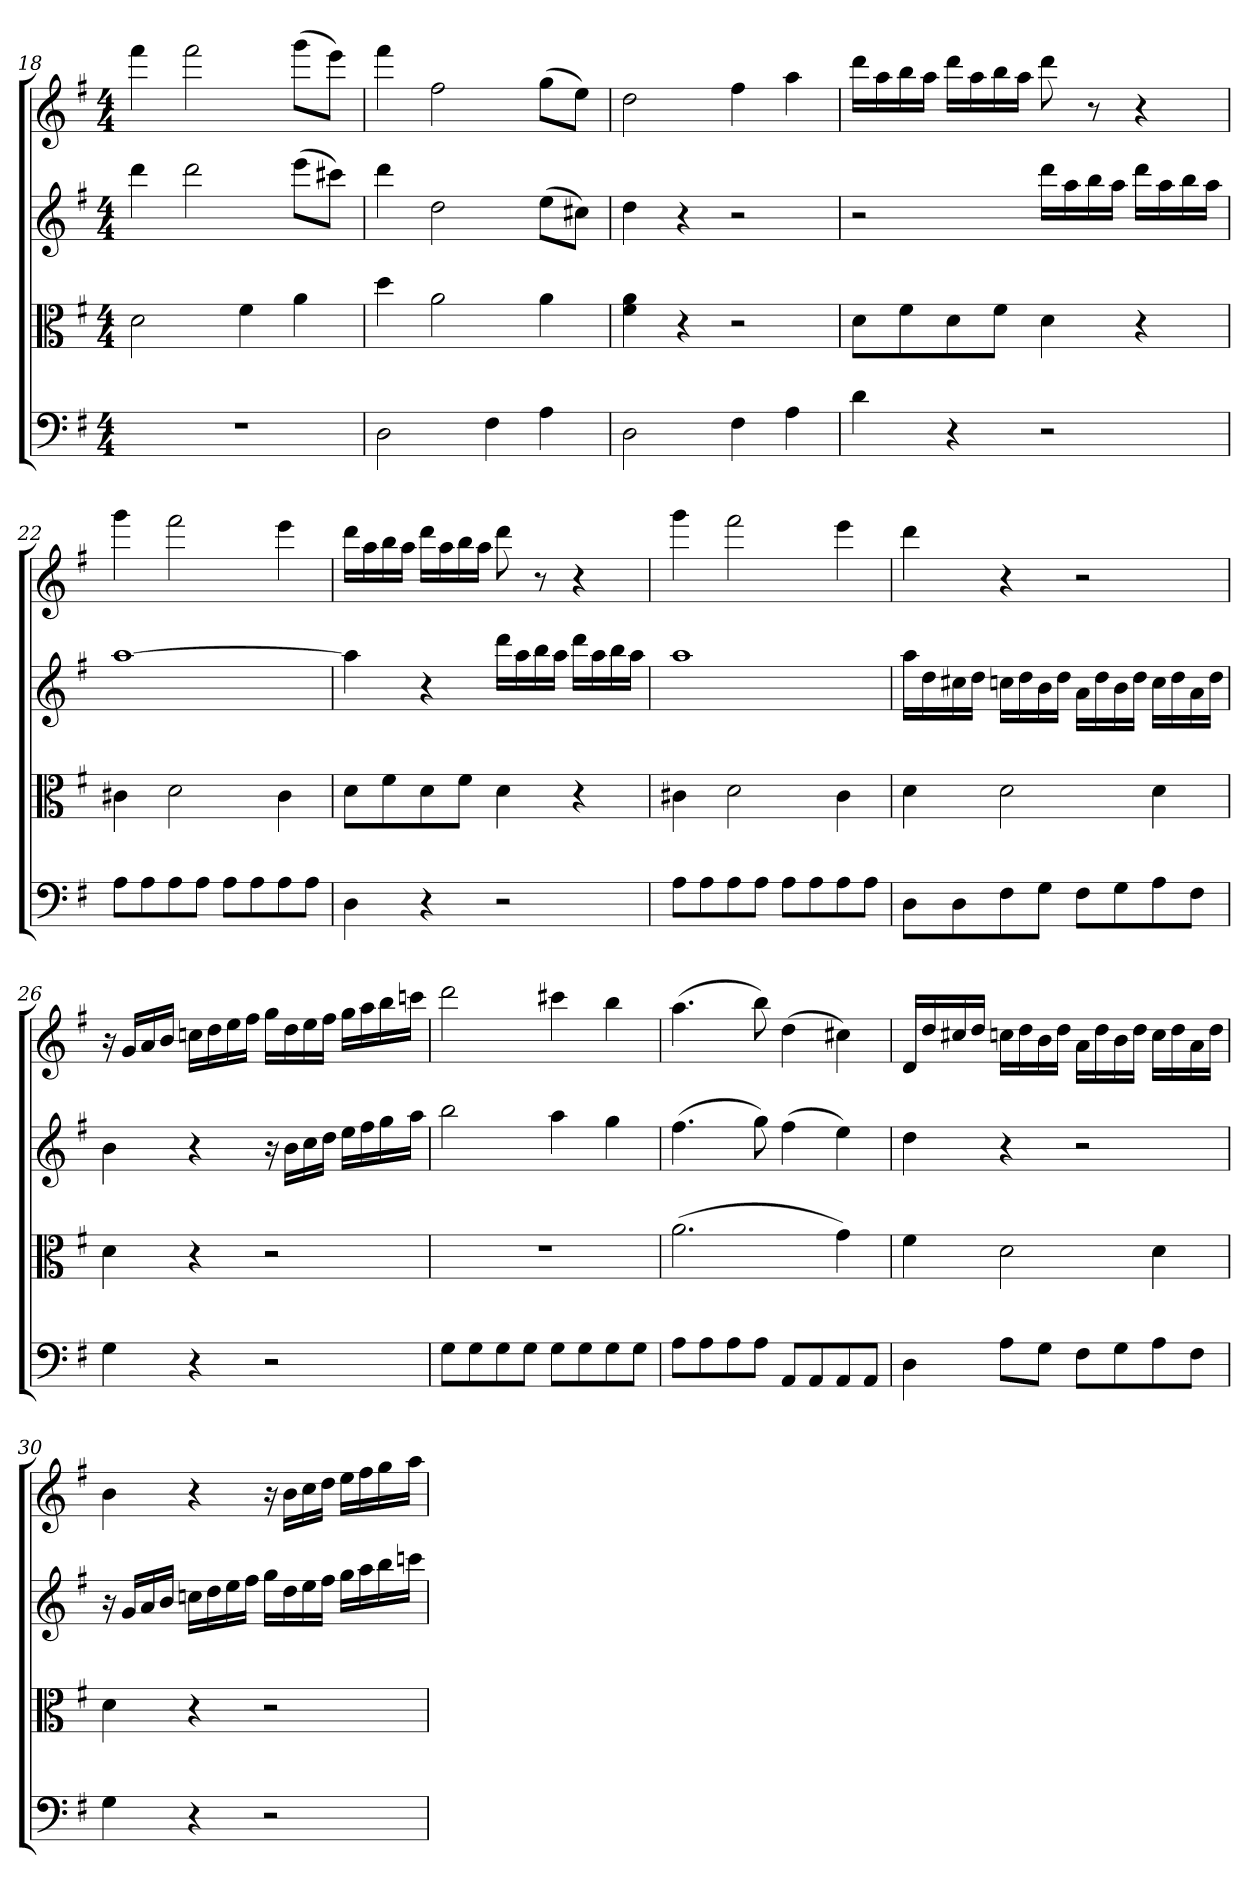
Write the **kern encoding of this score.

**kern	**kern	**kern	**kern
*part4	*part3	*part2	*part1
*staff4	*staff3	*staff2	*staff1
*clefF4	*clefC3	*clefG2	*clefG2
*k[f#]	*k[f#]	*k[f#]	*k[f#]
*G:	*G:	*G:	*G:
*M4/4	*M4/4	*M4/4	*M4/4
=18	=18	=18	=18
1r	2d\	4ddd\	4fff#\
.	.	2ddd\	2fff#\
.	4f#\	.	.
.	4a\	(8eee\L	(8ggg\L
.	.	8ccc#X\J)	8eee\J)
=19	=19	=19	=19
2D\	4dd\	4ddd\	4fff#\
.	2a\	2dd\	2ff#\
4F#\	.	.	.
4A\	4a\	(8ee\L	(8gg\L
.	.	8cc#X\J)	8ee\J)
=20	=20	=20	=20
2D\	4f#\ 4a\	4dd\	2dd\
.	4r	4r	.
4F#\	2r	2r	4ff#\
4A\	.	.	4aa\
=21	=21	=21	=21
4d\	8d\L	2r	16ddd\LL
.	.	.	16aa\
.	8f#\	.	16bb\
.	.	.	16aa\JJ
4r	8d\	.	16ddd\LL
.	.	.	16aa\
.	8f#\J	.	16bb\
.	.	.	16aa\JJ
2r	4d\	16ddd\LL	8ddd\
.	.	16aa\	.
.	.	16bb\	8r
.	.	16aa\JJ	.
.	4r	16ddd\LL	4r
.	.	16aa\	.
.	.	16bb\	.
.	.	16aa\JJ	.
=22	=22	=22	=22
8A\L	4c#X\	[1aa\	4ggg\
8A\	.	.	.
8A\	2d\	.	2fff#\
8A\J	.	.	.
8A\L	.	.	.
8A\	.	.	.
8A\	4c#\	.	4eee\
8A\J	.	.	.
=23	=23	=23	=23
4D\	8d\L	4aa\]	16ddd\LL
.	.	.	16aa\
.	8f#\	.	16bb\
.	.	.	16aa\JJ
4r	8d\	4r	16ddd\LL
.	.	.	16aa\
.	8f#\J	.	16bb\
.	.	.	16aa\JJ
2r	4d\	16ddd\LL	8ddd\
.	.	16aa\	.
.	.	16bb\	8r
.	.	16aa\JJ	.
.	4r	16ddd\LL	4r
.	.	16aa\	.
.	.	16bb\	.
.	.	16aa\JJ	.
=24	=24	=24	=24
8A\L	4c#X\	1aa\	4ggg\
8A\	.	.	.
8A\	2d\	.	2fff#\
8A\J	.	.	.
8A\L	.	.	.
8A\	.	.	.
8A\	4c#\	.	4eee\
8A\J	.	.	.
=25	=25	=25	=25
8D\L	4d\	16aa\LL	4ddd\
.	.	16dd\	.
8D\	.	16cc#X\	.
.	.	16dd\JJ	.
8F#\	2d\	16ccn\LL	4r
.	.	16dd\	.
8G\J	.	16b\	.
.	.	16dd\JJ	.
8F#\L	.	16a\LL	2r
.	.	16dd\	.
8G\	.	16b\	.
.	.	16dd\JJ	.
8A\	4d\	16cc\LL	.
.	.	16dd\	.
8F#\J	.	16a\	.
.	.	16dd\JJ	.
=26	=26	=26	=26
4G\	4d\	4b\	16r
.	.	.	16g/LL
.	.	.	16a/
.	.	.	16b/JJ
4r	4r	4r	16ccn\LL
.	.	.	16dd\
.	.	.	16ee\
.	.	.	16ff#\JJ
2r	2r	16r	16gg\LL
.	.	16b\LL	16dd\
.	.	16cc\	16ee\
.	.	16dd\JJ	16ff#\JJ
.	.	16ee\LL	16gg\LL
.	.	16ff#\	16aa\
.	.	16gg\	16bb\
.	.	16aa\JJ	16cccn\JJ
=27	=27	=27	=27
8G\L	1r	2bb\	2ddd\
8G\	.	.	.
8G\	.	.	.
8G\J	.	.	.
8G\L	.	4aa\	4ccc#X\
8G\	.	.	.
8G\	.	4gg\	4bb\
8G\J	.	.	.
=28	=28	=28	=28
8A\L	(2.a\	(4.ff#\	(4.aa\
8A\	.	.	.
8A\	.	.	.
8A\J	.	8gg\)	8bb\)
8AA/L	.	(4ff#\	(4dd\
8AA/	.	.	.
8AA/	4g\)	4ee\)	4cc#X\)
8AA/J	.	.	.
=29	=29	=29	=29
4D\	4f#\	4dd\	16d/LL
.	.	.	16dd/
.	.	.	16cc#X/
.	.	.	16dd/JJ
8A\L	2d\	4r	16ccn\LL
.	.	.	16dd\
8G\J	.	.	16b\
.	.	.	16dd\JJ
8F#\L	.	2r	16a\LL
.	.	.	16dd\
8G\	.	.	16b\
.	.	.	16dd\JJ
8A\	4d\	.	16cc\LL
.	.	.	16dd\
8F#\J	.	.	16a\
.	.	.	16dd\JJ
=30	=30	=30	=30
4G\	4d\	16r	4b\
.	.	16g/LL	.
.	.	16a/	.
.	.	16b/JJ	.
4r	4r	16ccn\LL	4r
.	.	16dd\	.
.	.	16ee\	.
.	.	16ff#\JJ	.
2r	2r	16gg\LL	16r
.	.	16dd\	16b\LL
.	.	16ee\	16cc\
.	.	16ff#\JJ	16dd\JJ
.	.	16gg\LL	16ee\LL
.	.	16aa\	16ff#\
.	.	16bb\	16gg\
.	.	16cccn\JJ	16aa\JJ
=	=	=	=
*-	*-	*-	*-
